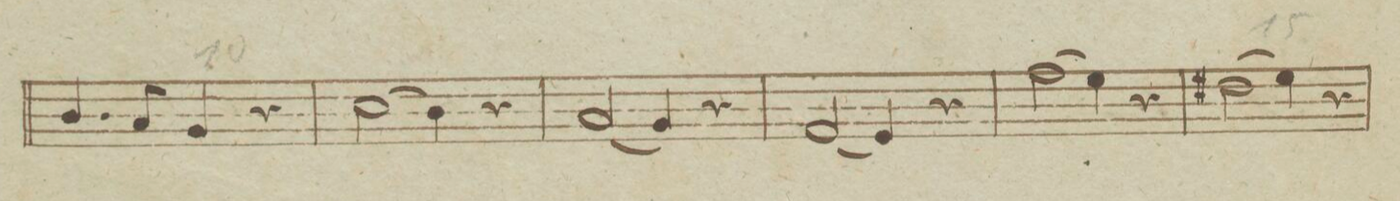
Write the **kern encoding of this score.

**kern	**dynam
*I"Fagotto Secondo.	*
*clefF4	*
*k[b-e-a-]	*
*met(c)	*
*M4/4	*
4.D/	.
8C/	.
4BB-/	.
4r	.
=11	=11
(2E-\	.
4D\)	.
4r	.
=12	=12
(2C/	.
4BB-/)	.
4r	.
=13	=13
(2AA-/	.
4GG/)	.
4r	.
=14	=14
(2A-\	.
4G\)	.
4r	.
=15	=15
(2F#X\	.
4G\)	.
4r	.
=16	=16
*-	*-
